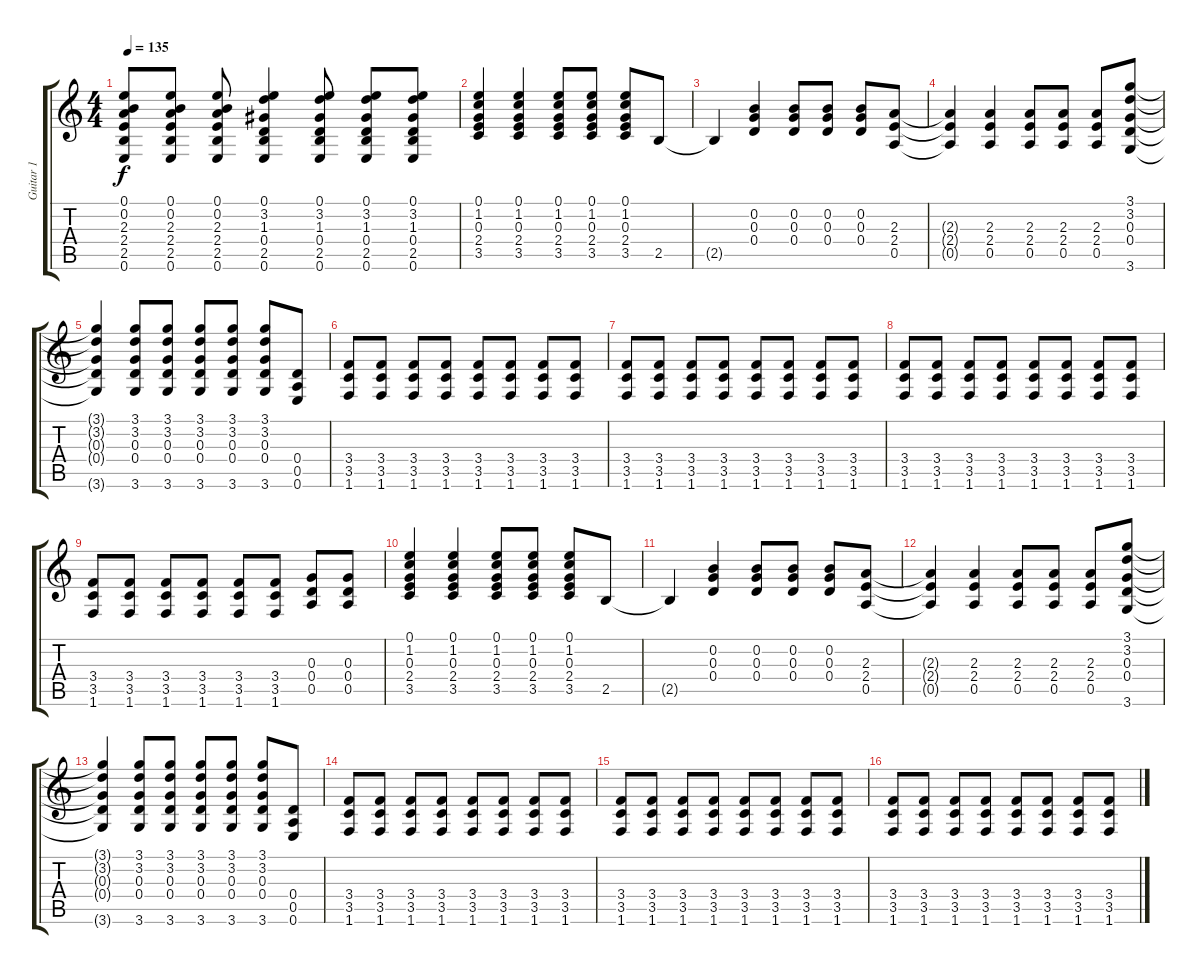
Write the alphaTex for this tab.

\track ("Guitar 1" "Guitar 1") {instrument distortionguitar}
\staff {score tabs}
\tuning (E4 B3 G3 D3 A2 E2) {hide}
\ts (4 4)
\tempo 135
\clef g2
\ks c
(0.1{t} 0.2{t} 2.3{t} 2.4{t} 2.5{t} 0.6{t}).8{dy f} (0.1 0.2 2.3 2.4 2.5 0.6).8 (0.1 0.2 2.3 2.4 2.5 0.6).8 (0.1 3.2 1.3 0.4 2.5 0.6).4 (0.1 3.2 1.3 0.4 2.5 0.6).8 (0.1 3.2 1.3 0.4 2.5 0.6).8 (0.1 3.2 1.3 0.4 2.5 0.6).8 |
(0.1 1.2 0.3 2.4 3.5).4 (0.1 1.2 0.3 2.4 3.5).4 (0.1 1.2 0.3 2.4 3.5).8 (0.1 1.2 0.3 2.4 3.5).8 (0.1 1.2 0.3 2.4 3.5).8 2.5.8 |
2.5{t}.4 (0.2 0.3 0.4).4 (0.2 0.3 0.4).8 (0.2 0.3 0.4).8 (0.2 0.3 0.4).8 (2.3 2.4 0.5).8 |
(2.3{t} 2.4{t} 0.5{t}).4 (2.3 2.4 0.5).4 (2.3 2.4 0.5).8 (2.3 2.4 0.5).8 (2.3 2.4 0.5).8 (3.1 3.2 0.3 0.4 3.6).8 |
(3.1{t} 3.2{t} 0.3{t} 0.4{t} 3.6{t}).4 (3.1 3.2 0.3 0.4 3.6).8 (3.1 3.2 0.3 0.4 3.6).8 (3.1 3.2 0.3 0.4 3.6).8 (3.1 3.2 0.3 0.4 3.6).8 (3.1 3.2 0.3 0.4 3.6).8 (0.4 0.5 0.6).8 |
(3.4 3.5 1.6).8 (3.4 3.5 1.6).8 (3.4 3.5 1.6).8 (3.4 3.5 1.6).8 (3.4 3.5 1.6).8 (3.4 3.5 1.6).8 (3.4 3.5 1.6).8 (3.4 3.5 1.6).8 |
(3.4 3.5 1.6).8 (3.4 3.5 1.6).8 (3.4 3.5 1.6).8 (3.4 3.5 1.6).8 (3.4 3.5 1.6).8 (3.4 3.5 1.6).8 (3.4 3.5 1.6).8 (3.4 3.5 1.6).8 |
(3.4 3.5 1.6).8 (3.4 3.5 1.6).8 (3.4 3.5 1.6).8 (3.4 3.5 1.6).8 (3.4 3.5 1.6).8 (3.4 3.5 1.6).8 (3.4 3.5 1.6).8 (3.4 3.5 1.6).8 |
(3.4 3.5 1.6).8 (3.4 3.5 1.6).8 (3.4 3.5 1.6).8 (3.4 3.5 1.6).8 (3.4 3.5 1.6).8 (3.4 3.5 1.6).8 (0.3 0.4 0.5).8 (0.3 0.4 0.5).8 |
(0.1 1.2 0.3 2.4 3.5).4 (0.1 1.2 0.3 2.4 3.5).4 (0.1 1.2 0.3 2.4 3.5).8 (0.1 1.2 0.3 2.4 3.5).8 (0.1 1.2 0.3 2.4 3.5).8 2.5.8 |
2.5{t}.4 (0.2 0.3 0.4).4 (0.2 0.3 0.4).8 (0.2 0.3 0.4).8 (0.2 0.3 0.4).8 (2.3 2.4 0.5).8 |
(2.3{t} 2.4{t} 0.5{t}).4 (2.3 2.4 0.5).4 (2.3 2.4 0.5).8 (2.3 2.4 0.5).8 (2.3 2.4 0.5).8 (3.1 3.2 0.3 0.4 3.6).8 |
(3.1{t} 3.2{t} 0.3{t} 0.4{t} 3.6{t}).4 (3.1 3.2 0.3 0.4 3.6).8 (3.1 3.2 0.3 0.4 3.6).8 (3.1 3.2 0.3 0.4 3.6).8 (3.1 3.2 0.3 0.4 3.6).8 (3.1 3.2 0.3 0.4 3.6).8 (0.4 0.5 0.6).8 |
(3.4 3.5 1.6).8 (3.4 3.5 1.6).8 (3.4 3.5 1.6).8 (3.4 3.5 1.6).8 (3.4 3.5 1.6).8 (3.4 3.5 1.6).8 (3.4 3.5 1.6).8 (3.4 3.5 1.6).8 |
(3.4 3.5 1.6).8 (3.4 3.5 1.6).8 (3.4 3.5 1.6).8 (3.4 3.5 1.6).8 (3.4 3.5 1.6).8 (3.4 3.5 1.6).8 (3.4 3.5 1.6).8 (3.4 3.5 1.6).8 |
(3.4 3.5 1.6).8 (3.4 3.5 1.6).8 (3.4 3.5 1.6).8 (3.4 3.5 1.6).8 (3.4 3.5 1.6).8 (3.4 3.5 1.6).8 (3.4 3.5 1.6).8 (3.4 3.5 1.6).8
